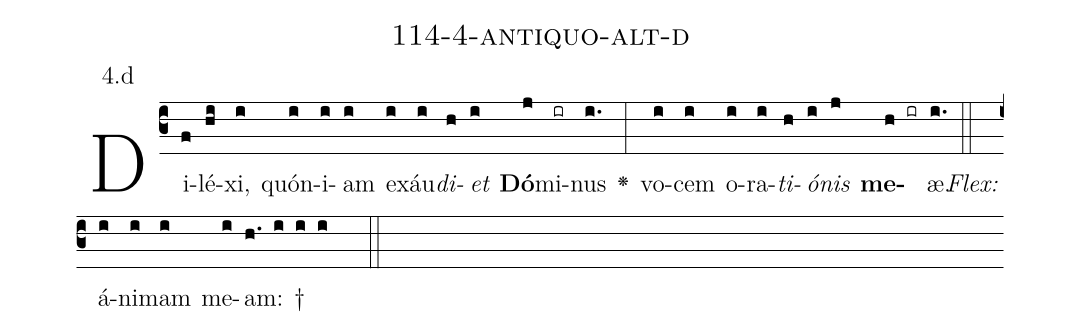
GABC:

name: 114-4-antiquo-alt-d;
annotation: 4.d;
%%
(c3)Di(f)lé(hi)xi,(i) quón(i)i(i)am(i) ex(i)áu(i)<i>di</i>(h)<i>et</i>(i) <b>Dó</b>(j)mi(ir)nus(i.) <v>\greheightstar</v>(:) vo(i)cem(i) o(i)ra(i)<i>ti</i>(h)<i>ó</i>(i)<i>nis</i>(j) <b>me</b>(h ir)æ.(i.) (::)
<i>Flex:</i>()  á(i)ni(i)mam(i) me(i)am: †(h. i i i  ::)

%E(i) u(h) o(i) u(j) a(h) e.(i.) (::)
